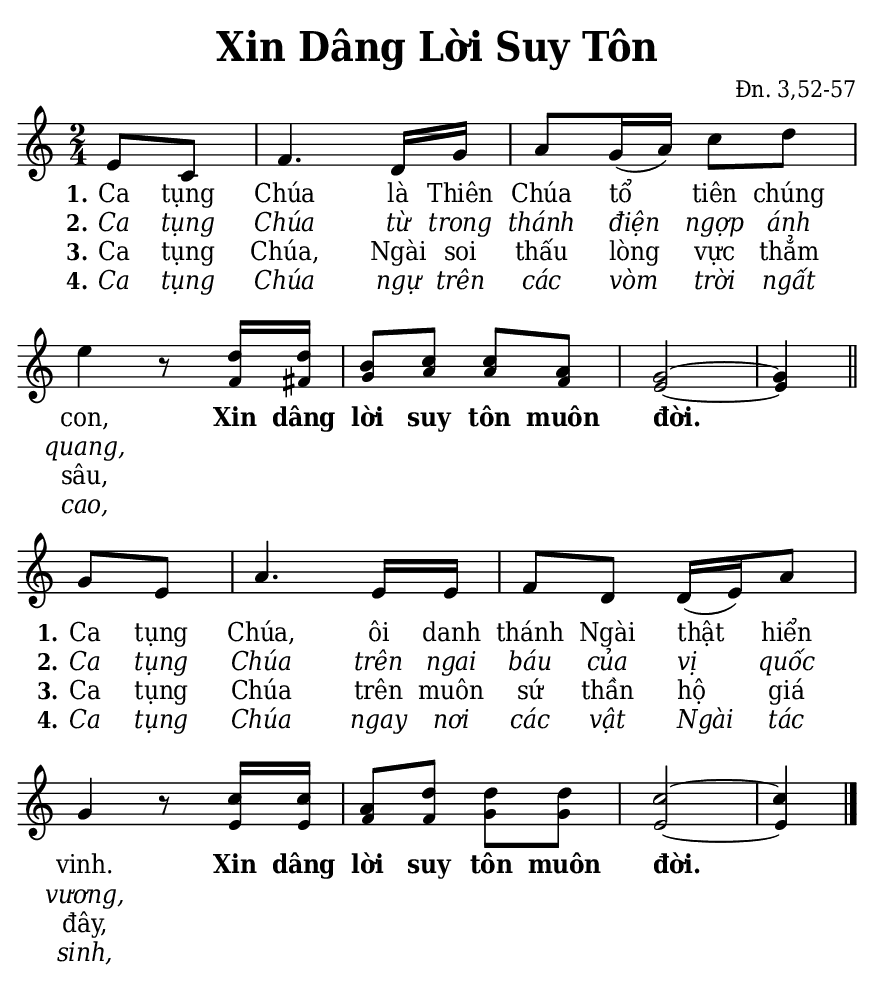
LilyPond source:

% Cài đặt chung\
\version "2.22.1"
\include "english.ly"

\header {
  title = \markup { \fontsize #1 "Xin Dâng Lời Suy Tôn" }
  composer = "Đn. 3,52-57"
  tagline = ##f
}

% Nhạc phiên khúc
nhacPhienKhucSop = \relative c' {
  \partial 4 e8 c |
  f4. d16 g |
  a8 g16 (a) c8 d |
  e4 r8 d16 d |
  b8 c c a |
  g2 ~ |
  g4 \bar "||" \break
  
  g8 e |
  a4. e16 e |
  f8 d d16 (e) a8 |
  g4 r8 c16 c |
  a8 d d d |
  c2 ~ |
  c4 \bar "|."
}

nhacPhienKhucAlto = \relative c' {
  r4 |
  R2*2
  r4 r8 f16 fs |
  g8 a a f |
  e2 ~ |
  e4
  r4 |
  R2*2
  g4 r8 e16 e |
  f8 f g g |
  e2 ~ |
  e4
}

% Lời phiên khúc
loiPhienKhucSop = \lyrics {
  <<
    {
      \set stanza = "1."
      Ca tụng Chúa là Thiên Chúa tổ tiên chúng con,
    }
    \new Lyrics {
	    \set associatedVoice = "beSop"
	    \set stanza = "2."
      \override Lyrics.LyricText.font-shape = #'italic
	    Ca tụng Chúa từ trong thánh điện ngợp ánh quang,
    }
    \new Lyrics {
	    \set associatedVoice = "beSop"
	    \set stanza = "3."
	    Ca tụng Chúa, Ngài soi thấu lòng vực thẳm sâu,
    }
    \new Lyrics {
	    \set associatedVoice = "beSop"
	    \set stanza = "4."
      \override Lyrics.LyricText.font-shape = #'italic
	    Ca tụng Chúa ngự trên các vòm trời ngất cao,
    }
  >>
  \override Lyrics.LyricText.font-series = #'bold
  Xin dâng lời suy tôn muôn đời.
  \revert Lyrics.LyricText.font-series
  
  <<
    {
      \set stanza = "1."
      Ca tụng Chúa, ôi danh thánh Ngài thật hiển vinh.
    }
    \new Lyrics {
	    \set associatedVoice = "beSop"
	    \set stanza = "2."
      \override Lyrics.LyricText.font-shape = #'italic
	    Ca tụng Chúa trên ngai báu của vị quốc vương,
    }
    \new Lyrics {
	    \set associatedVoice = "beSop"
	    \set stanza = "3."
	    Ca tụng Chúa trên muôn sứ thần hộ giá đây,
    }
    \new Lyrics {
	    \set associatedVoice = "beSop"
	    \set stanza = "4."
      \override Lyrics.LyricText.font-shape = #'italic
	    Ca tụng Chúa ngay nơi các vật Ngài tác sinh,
    }
  >>
  \override Lyrics.LyricText.font-series = #'bold
  Xin dâng lời suy tôn muôn đời.
  \revert Lyrics.LyricText.font-series
}

% Dàn trang
\paper {
  #(set-paper-size "a5")
  top-margin = 3\mm
  bottom-margin = 3\mm
  left-margin = 3\mm
  right-margin = 3\mm
  indent = #0
  #(define fonts
	 (make-pango-font-tree "Deja Vu Serif Condensed"
	 		       "Deja Vu Serif Condensed"
			       "Deja Vu Serif Condensed"
			       (/ 20 20)))
  print-page-number = ##f
  system-system-spacing = #'((basic-distance . 0.1) (padding . 3))
}

TongNhip = {
  \key c \major \time 2/4
  \set Timing.beamExceptions = #'()
  \set Timing.baseMoment = #(ly:make-moment 1/4)
}

% Đổi kích thước nốt cho bè phụ
notBePhu =
#(define-music-function (font-size music) (number? ly:music?)
   (for-some-music
     (lambda (m)
       (if (music-is-of-type? m 'rhythmic-event)
           (begin
             (set! (ly:music-property m 'tweaks)
                   (cons `(font-size . ,font-size)
                         (ly:music-property m 'tweaks)))
             #t)
           #f))
     music)
   music)

\score {
  \new ChoirStaff <<
    \new Staff \with {
        \consists "Merge_rests_engraver"
        printPartCombineTexts = ##f
      }
      <<
      \new Voice \TongNhip \partCombine 
        \nhacPhienKhucSop
        \notBePhu -1 { \nhacPhienKhucAlto }
      \new NullVoice = beSop \nhacPhienKhucSop
      \new Lyrics \lyricsto beSop \loiPhienKhucSop
      >>
  >>
  \layout {
    \override Lyrics.LyricSpace.minimum-distance = #1.5
    \override Score.BarNumber.break-visibility = ##(#f #f #f)
    \override Score.SpacingSpanner.uniform-stretching = ##t
  } 
}
